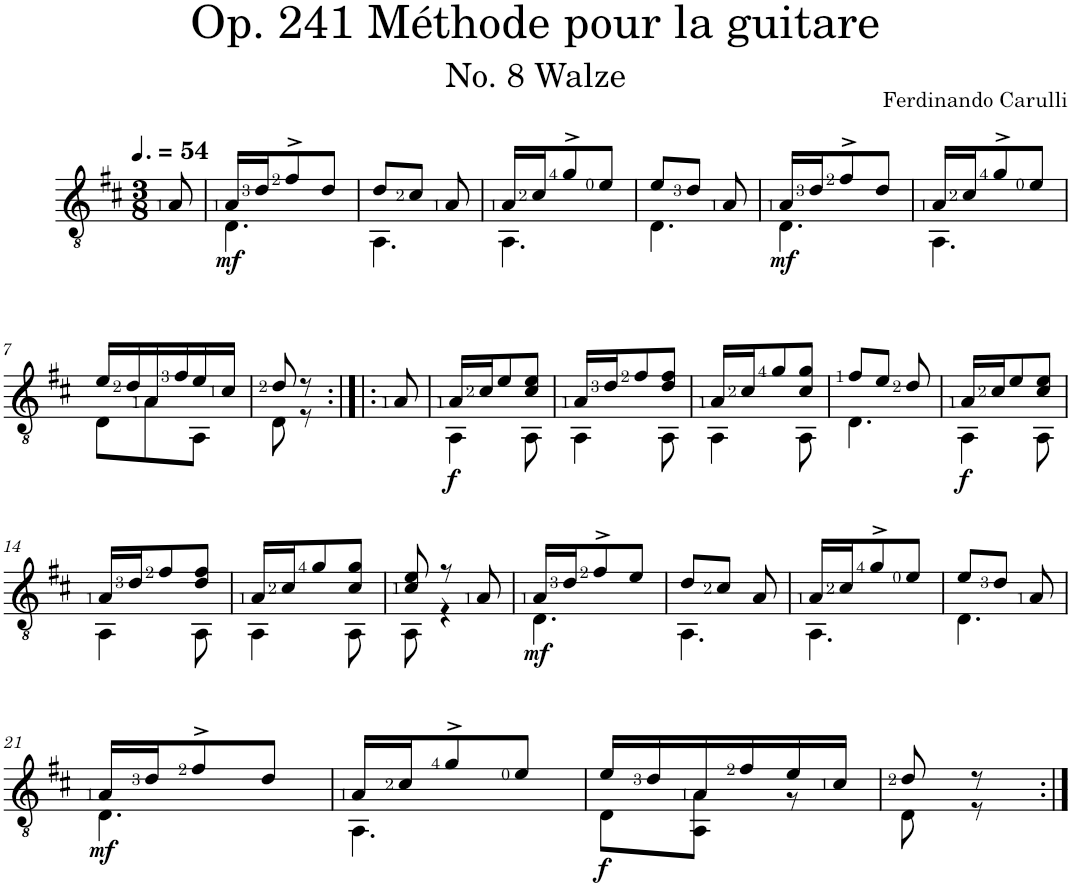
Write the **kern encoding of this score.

**kern	**dynam
*part1	*part1
*staff1	*staff1
*I"Classical Guitar	*
*clefGv2	*
*k[f#c#]	*
*D:	*
*M3/8	*
*MM81	*
=	=
8A/	.
=1	=1
*^	*
!	!	!LO:DY:b
16A/LL	4.D\	mf
16d/J	.	.
8f#^/	.	.
8d/J	.	.
=2	=2	=2
8d/L	4.AA\	.
8c#/J	.	.
8A/	.	.
=3	=3	=3
16A/LL	4.AA\	.
16c#/J	.	.
8g^/	.	.
8e/J	.	.
=4	=4	=4
8e/L	4.D\	.
8d/J	.	.
8A/	.	.
=5	=5	=5
!	!	!LO:DY:b
16A/LL	4.D\	mf
16d/J	.	.
8f#^/	.	.
8d/J	.	.
=6	=6	=6
16A/LL	4.AA\	.
16c#/J	.	.
8g^/	.	.
8e/J	.	.
!!LO:LB:g=z	!!
=7	=7	=7
16e/LL	8D\L	.
16d/	.	.
16A/	8A\	.
16f#/	.	.
16e/	8AA\J	.
16c#/JJ	.	.
=8	=8	=8
8d/	8D\	.
8r	8r	.
*v	*v	*
=8X1:|!|:	=8X1:|!|:
8A/	.
=9	=9
*^	*
!	!	!LO:DY:b
16A/LL	4AA\	f
16c#/J	.	.
8e/	.	.
8c#/ 8e/J	8AA\	.
=10	=10	=10
16A/LL	4AA\	.
16d/J	.	.
8f#/	.	.
8d/ 8f#/J	8AA\	.
=11	=11	=11
16A/LL	4AA\	.
16c#/J	.	.
8g/	.	.
8c#/ 8g/J	8AA\	.
=12	=12	=12
8f#/L	4.D\	.
8e/J	.	.
8d/	.	.
=13	=13	=13
!	!	!LO:DY:b
16A/LL	4AA\	f
16c#/J	.	.
8e/	.	.
8c#/ 8e/J	8AA\	.
!!LO:LB:g=z	!!
=14	=14	=14
16A/LL	4AA\	.
16d/J	.	.
8f#/	.	.
8d/ 8f#/J	8AA\	.
=15	=15	=15
16A/LL	4AA\	.
16c#/J	.	.
8g/	.	.
8c#/ 8g/J	8AA\	.
=16	=16	=16
8c#/ 8e/	8AA\	.
8r	4r	.
8A/	.	.
=17	=17	=17
!	!	!LO:DY:b
16A/LL	4.D\	mf
16d/J	.	.
8f#^/	.	.
8e/J	.	.
=18	=18	=18
8d/L	4.AA\	.
8c#/J	.	.
8A/	.	.
=19	=19	=19
16A/LL	4.AA\	.
16c#/J	.	.
8g^/	.	.
8e/J	.	.
=20	=20	=20
8e/L	4.D\	.
8d/J	.	.
8A/	.	.
!!LO:LB:g=z	!!
=21	=21	=21
!	!	!LO:DY:b
16A/LL	4.D\	mf
16d/J	.	.
8f#^/	.	.
8d/J	.	.
=22	=22	=22
16A/LL	4.AA\	.
16c#/J	.	.
8g^/	.	.
8e/J	.	.
=23	=23	=23
!	!	!LO:DY:b
16e/LL	8D\L	f
16d/	.	.
16A/	8AA\ 8A\J	.
16f#/	.	.
16e/	8r	.
16c#/JJ	.	.
=24	=24	=24
8d/	8D\	.
8r	8r	.
*v	*v	*
=:|!	=:|!
*-	*-
